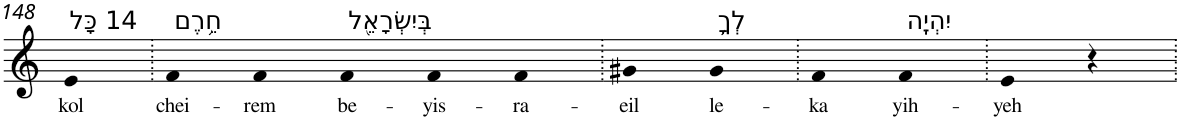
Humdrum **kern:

**kern	**text
*part1	*part1
*staff1	*staff1
*I"Piano	*
*I'Pno	*
!!LO:PB:g=z
*clefG2	*
*k[]	*
=148	=148
!LO:TX:a:t=14 כָּל	!
!	!LO:LY:b
4e	kol
=149.	=149.
!LO:TX:a:t=חֵ֥רֶם	!
!	!LO:LY:b
4f	chei-
!	!LO:LY:b
4f	-rem
!LO:TX:a:t=בְּיִשְׂרָאֵ֖ל	!
!	!LO:LY:b
4f	be-
!	!LO:LY:b
4f	-yis-
!	!LO:LY:b
4f	-ra-
=150.	=150.
!	!LO:LY:b
4g#X	-eil
!LO:TX:a:t=לְךָ֥	!
!	!LO:LY:b
4g#	le-
=151.	=151.
!	!LO:LY:b
4f	-ka
!LO:TX:a:t=יִהְיֶֽה	!
!	!LO:LY:b
4f	yih-
=152.	=152.
!	!LO:LY:b
4e	-yeh
4r	.
=.	=.
*-	*-
